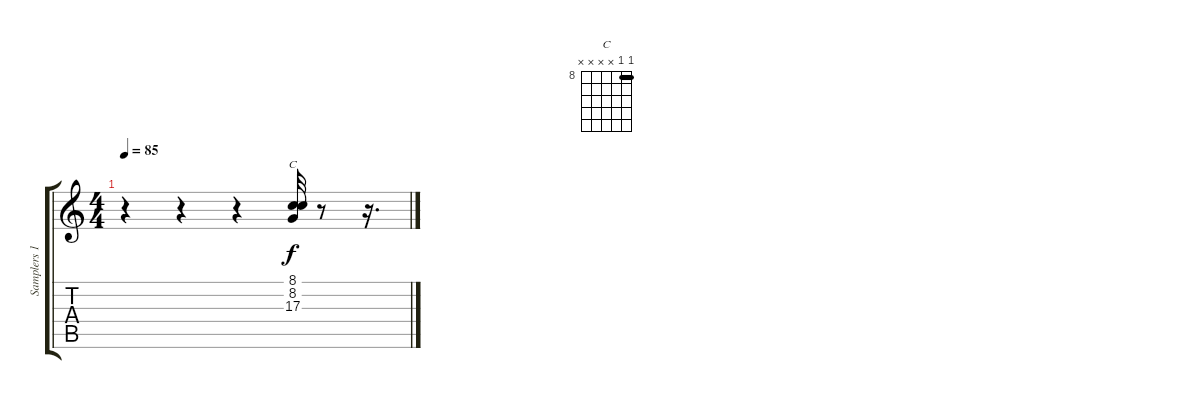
\track ("Samplers 1" "Samplers 1") {instrument orchestrahit}
\staff {score tabs}
\tuning (E4 B3 G3 D3 A2 E2) {hide}
\chord ("C" 8 8 x x x x) {firstfret 8 barre 8}
\ts (4 4)
\tempo 85
\clef g2
\ks c
r.4{dy f} r.4 r.4 (8.1 8.2 17.3).32{ch "C"} r.8 r.16{d}
